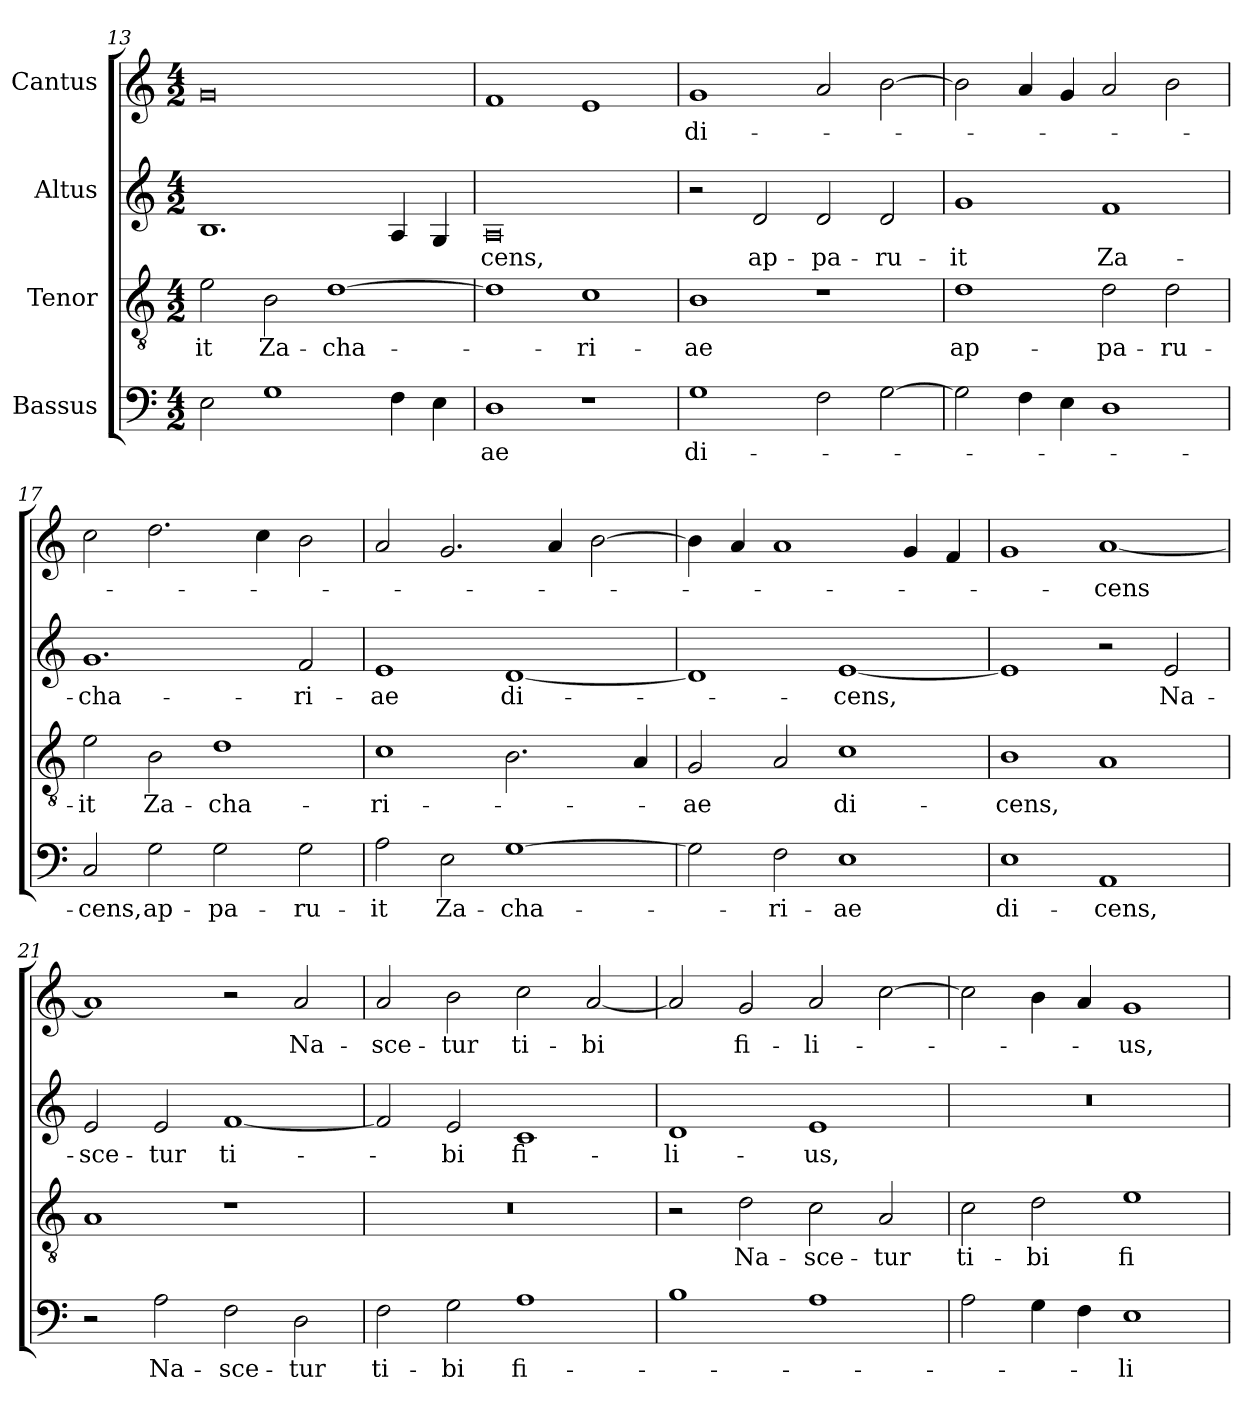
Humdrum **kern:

**kern	**text	**kern	**text	**kern	**text	**kern	**text
*part4	*part4	*part3	*part3	*part2	*part2	*part1	*part1
*staff4	*staff4	*staff3	*staff3	*staff2	*staff2	*staff1	*staff1
*I"Bassus	*	*I"Tenor	*	*I"Altus	*	*I"Cantus	*
*clefF4	*	*clefGv2	*	*clefG2	*	*clefG2	*
*k[]	*	*k[]	*	*k[]	*	*k[]	*
*M4/2	*	*M4/2	*	*M4/2	*	*M4/2	*
=13	=13	=13	=13	=13	=13	=13	=13
2E\	.	2e\	-it	1.B/	.	0g/	.
1G\	.	2B\	Za-	.	.	.	.
.	.	[1d\	-cha-	.	.	.	.
4F\	.	.	.	4A/	.	.	.
4E\	.	.	.	4G/	.	.	.
=14	=14	=14	=14	=14	=14	=14	=14
1D\	-ae	1d\]	.	0A/	-cens,	1f/	.
1r	.	1c\	-ri-	.	.	1e/	.
=15	=15	=15	=15	=15	=15	=15	=15
1G\	di-	1B\	-ae	2r	.	1g/	di-
.	.	.	.	2d/	ap-	.	.
2F\	.	1r	.	2d/	-pa-	2a/	.
[2G\	.	.	.	2d/	-ru-	[2b\	.
=16	=16	=16	=16	=16	=16	=16	=16
2G\]	.	1d\	ap-	1g/	-it	2b\]	.
4F\	.	.	.	.	.	4a/	.
4E\	.	.	.	.	.	4g/	.
1D\	.	2d\	-pa-	1f/	Za-	2a/	.
.	.	2d\	-ru-	.	.	2b\	.
=17	=17	=17	=17	=17	=17	=17	=17
2C/	-cens,	2e\	-it	1.g/	-cha-	2cc\	.
2G\	ap-	2B\	Za-	.	.	2.dd\	.
2G\	-pa-	1d\	-cha-	.	.	.	.
.	.	.	.	.	.	4cc\	.
2G\	-ru-	.	.	2f/	-ri-	2b\	.
=18	=18	=18	=18	=18	=18	=18	=18
2A\	-it	1c\	-ri-	1e/	-ae	2a/	.
2E\	Za-	.	.	.	.	2.g/	.
[1G\	-cha-	2.B\	.	[1d/	di-	.	.
.	.	.	.	.	.	4a/	.
.	.	.	.	.	.	[2b\	.
.	.	4A/	.	.	.	.	.
=19	=19	=19	=19	=19	=19	=19	=19
2G\]	.	2G/	-ae	1d/]	.	4b\]	.
.	.	.	.	.	.	4a/	.
2F\	-ri-	2A/	.	.	.	1a/	.
1E\	-ae	1c\	di-	[1e/	-cens,	.	.
.	.	.	.	.	.	4g/	.
.	.	.	.	.	.	4f/	.
=20	=20	=20	=20	=20	=20	=20	=20
1E\	di-	1B\	-cens,	1e/]	.	1g/	.
1AA/	-cens,	1A/	.	2r	.	[1a/	-cens
.	.	.	.	2e/	Na-	.	.
=21	=21	=21	=21	=21	=21	=21	=21
2r	.	1A/	.	2e/	-sce-	1a/]	.
2A\	Na-	.	.	2e/	-tur	.	.
2F\	-sce-	1r	.	[1f/	ti-	2r	.
2D\	-tur	.	.	.	.	2a/	Na-
=22	=22	=22	=22	=22	=22	=22	=22
2F\	ti-	0r	.	2f/]	.	2a/	-sce-
2G\	-bi	.	.	2e/	-bi	2b\	-tur
1A\	fi-	.	.	1c/	fi-	2cc\	ti-
.	.	.	.	.	.	[2a/	-bi
=23	=23	=23	=23	=23	=23	=23	=23
1B\	.	2r	.	1d/	-li-	2a/]	.
.	.	2d\	Na-	.	.	2g/	fi-
1A\	.	2c\	-sce-	1e/	-us,	2a/	-li-
.	.	2A/	-tur	.	.	[2cc\	.
=24	=24	=24	=24	=24	=24	=24	=24
2A\	.	2c\	ti-	0r	.	2cc\]	.
4G\	.	2d\	-bi	.	.	4b\	.
4F\	.	.	.	.	.	4a/	.
1E\	-li-	1e\	fi-	.	.	1g/	-us,
=	=	=	=	=	=	=	=
*-	*-	*-	*-	*-	*-	*-	*-
